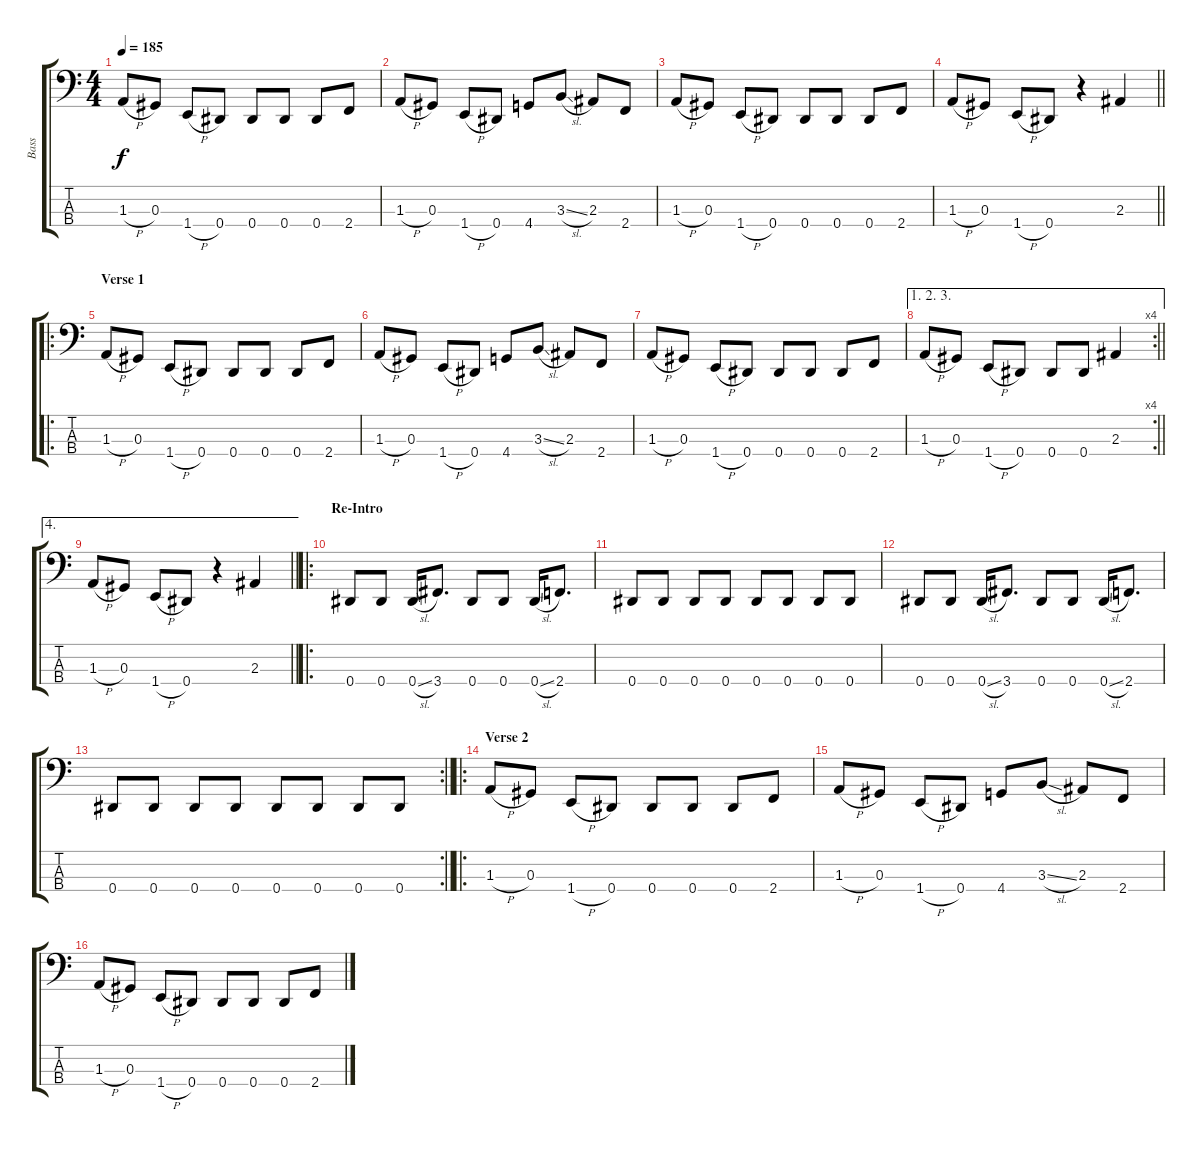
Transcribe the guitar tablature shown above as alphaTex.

\track ("Bass" "Bass") {instrument electricbassfinger}
\staff {score tabs}
\tuning (Gb2 Db2 Ab1 Eb1) {hide}
\ts (4 4)
\tempo 185
\clef f4
\ks c
1.3{h}.8{dy f} 0.3.8 1.4{h}.8 0.4.8 0.4.8 0.4.8 0.4.8 2.4.8 |
1.3{h}.8 0.3.8 1.4{h}.8 0.4.8 4.4.8 3.3{sl}.8 2.3.8 2.4.8 |
1.3{h}.8 0.3.8 1.4{h}.8 0.4.8 0.4.8 0.4.8 0.4.8 2.4.8 |
\barLineRight lightlight
1.3{h}.8 0.3.8 1.4{h}.8 0.4.8 r.4 2.3.4 |
\ro
\section ("" "Verse 1")
1.3{h}.8 0.3.8 1.4{h}.8 0.4.8 0.4.8 0.4.8 0.4.8 2.4.8 |
1.3{h}.8 0.3.8 1.4{h}.8 0.4.8 4.4.8 3.3{sl}.8 2.3.8 2.4.8 |
1.3{h}.8 0.3.8 1.4{h}.8 0.4.8 0.4.8 0.4.8 0.4.8 2.4.8 |
\ae (1 2 3)
\rc 4
\barLineRight lightlight
1.3{h}.8 0.3.8 1.4{h}.8 0.4.8 0.4.8 0.4.8 2.3.4 |
\ae 4
\barLineRight lightlight
1.3{h}.8 0.3.8 1.4{h}.8 0.4.8 r.4 2.3.4 |
\ro
\section ("" "Re-Intro")
0.4.8 0.4.8 0.4{sl}.16 3.4.8{d} 0.4.8 0.4.8 0.4{sl}.16 2.4.8{d} |
0.4.8 0.4.8 0.4.8 0.4.8 0.4.8 0.4.8 0.4.8 0.4.8 |
0.4.8 0.4.8 0.4{sl}.16 3.4.8{d} 0.4.8 0.4.8 0.4{sl}.16 2.4.8{d} |
\rc 2
\barLineRight lightlight
0.4.8 0.4.8 0.4.8 0.4.8 0.4.8 0.4.8 0.4.8 0.4.8 |
\ro
\section ("" "Verse 2")
1.3{h}.8 0.3.8 1.4{h}.8 0.4.8 0.4.8 0.4.8 0.4.8 2.4.8 |
1.3{h}.8 0.3.8 1.4{h}.8 0.4.8 4.4.8 3.3{sl}.8 2.3.8 2.4.8 |
1.3{h}.8 0.3.8 1.4{h}.8 0.4.8 0.4.8 0.4.8 0.4.8 2.4.8
